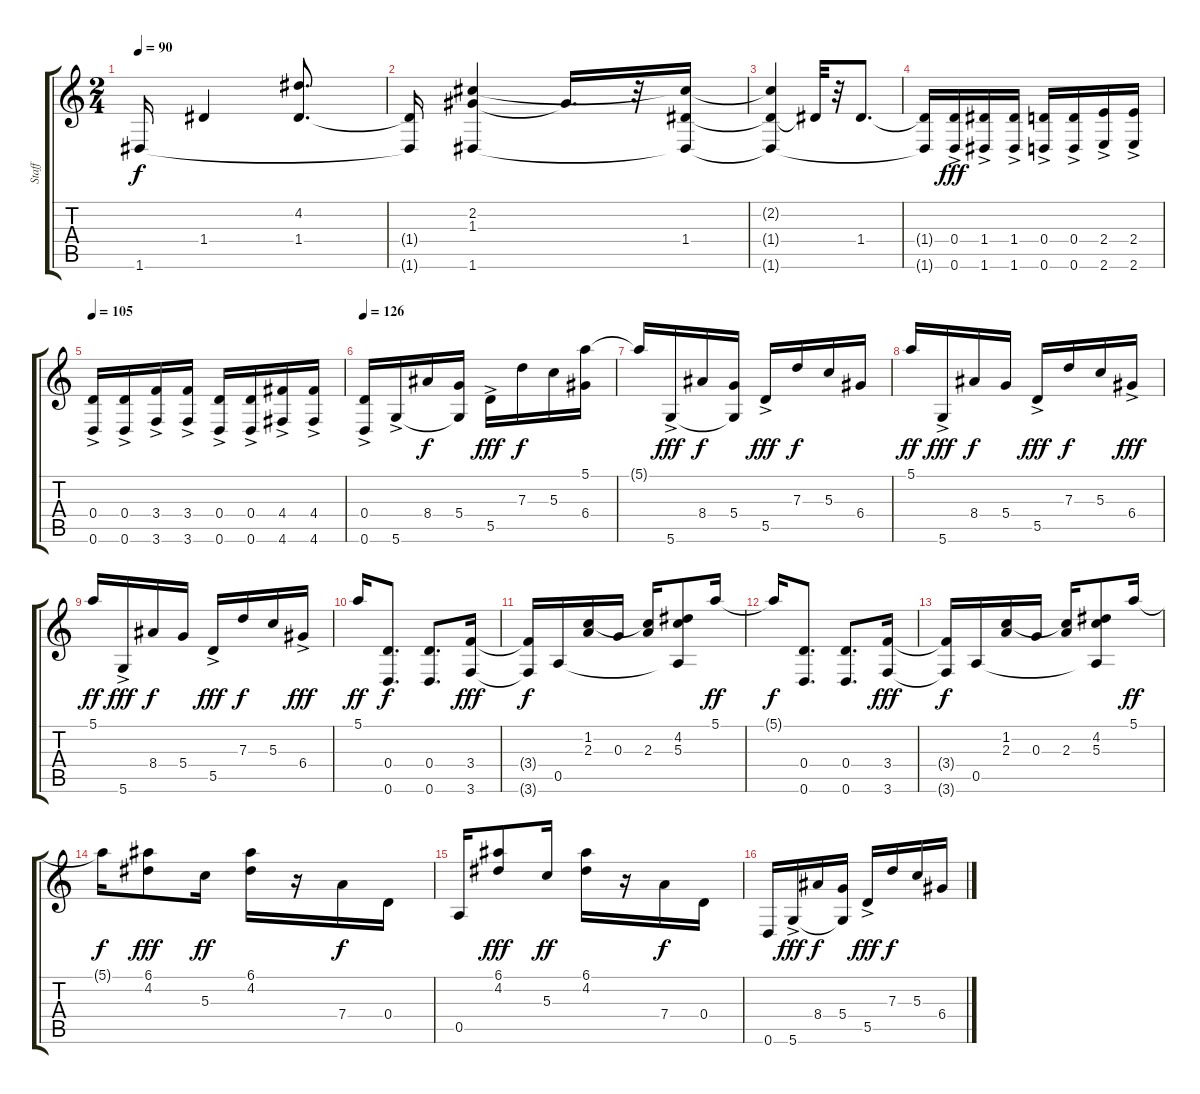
\track ("Staff" "Staff") {instrument acousticguitarnylon}
\staff {score tabs}
\tuning (E4 B3 G3 D3 A2 D2) {hide}
\ts (2 4)
\tempo 90
\clef g2
\ks c
1.6{t}.16{dy f} 1.4.4 (4.2{t} 1.4).8{d} |
(1.4{t} 1.6{t}).16 (2.2 1.3 1.6).4 1.3{t}.16{d} r.32 (2.2{t} 1.4 1.6{t}).16 |
(2.2{t} 1.4{t} 1.6{t}).4 1.4{t}.32 r.32 1.4.8{d} |
(1.4{t} 1.6{t}).16 (0.4{ac} 0.6{ac}).16{dy fff} (1.4{ac} 1.6{ac}).16 (1.4{ac} 1.6{ac}).16 (0.4{ac} 0.6{ac}).16 (0.4{ac} 0.6{ac}).16 (2.4{ac} 2.6{ac}).16 (2.4{ac} 2.6{ac}).16 |
\tempo 105
(0.4{ac} 0.6{ac}).16 (0.4{ac} 0.6{ac}).16 (3.4{ac} 3.6{ac}).16 (3.4{ac} 3.6{ac}).16 (0.4{ac} 0.6{ac}).16 (0.4{ac} 0.6{ac}).16 (4.4{ac} 4.6{ac}).16 (4.4{ac} 4.6{ac}).16 |
\tempo 126
(0.4{ac} 0.6{ac}).16 5.6{ac}.16 8.4.16{dy f} (5.4 5.6{t}).16 5.5{ac}.16{dy fff} 7.3.16{dy f} 5.3.16 (5.1 6.4).16 |
5.1{t}.16 5.6{ac}.16{dy fff} 8.4.16{dy f} (5.4 5.6{t}).16 5.5{ac}.16{dy fff} 7.3.16{dy f} 5.3.16 6.4.16 |
5.1.16{dy ff} 5.6{ac}.16{dy fff} 8.4.16{dy f} 5.4.16 5.5{ac}.16{dy fff} 7.3.16{dy f} 5.3.16 6.4{ac}.16{dy fff} |
5.1.16{dy ff} 5.6{ac}.16{dy fff} 8.4.16{dy f} 5.4.16 5.5{ac}.16{dy fff} 7.3.16{dy f} 5.3.16 6.4{ac}.16{dy fff} |
5.1.16{dy ff} (0.4 0.6).8{d dy f} (0.4 0.6).8{d} (3.4 3.6).16{dy fff} |
(3.4{t} 3.6{t}).16{dy f} 0.5.16 (1.2 2.3).16 0.3.16 (1.2{t} 2.3).16 (4.2 5.3 0.5{t}).8 5.1.16{dy ff} |
5.1{t}.16{dy f} (0.4 0.6).8{d} (0.4 0.6).8{d} (3.4 3.6).16{dy fff} |
(3.4{t} 3.6{t}).16{dy f} 0.5.16 (1.2 2.3).16 0.3.16 (1.2{t} 2.3).16 (4.2 5.3 0.5{t}).8 5.1.16{dy ff} |
5.1{t}.16{dy f} (6.1 4.2).8{dy fff} 5.3.16{dy ff} (6.1 4.2).16 r.16 7.4.16{dy f} 0.4.16 |
0.5.16 (6.1 4.2).8{dy fff} 5.3.16{dy ff} (6.1 4.2).16 r.16 7.4.16{dy f} 0.4.16 |
0.6.16 5.6{ac}.16{dy fff} 8.4.16{dy f} (5.4 5.6{t}).16 5.5{ac}.16{dy fff} 7.3.16{dy f} 5.3.16 6.4.16
